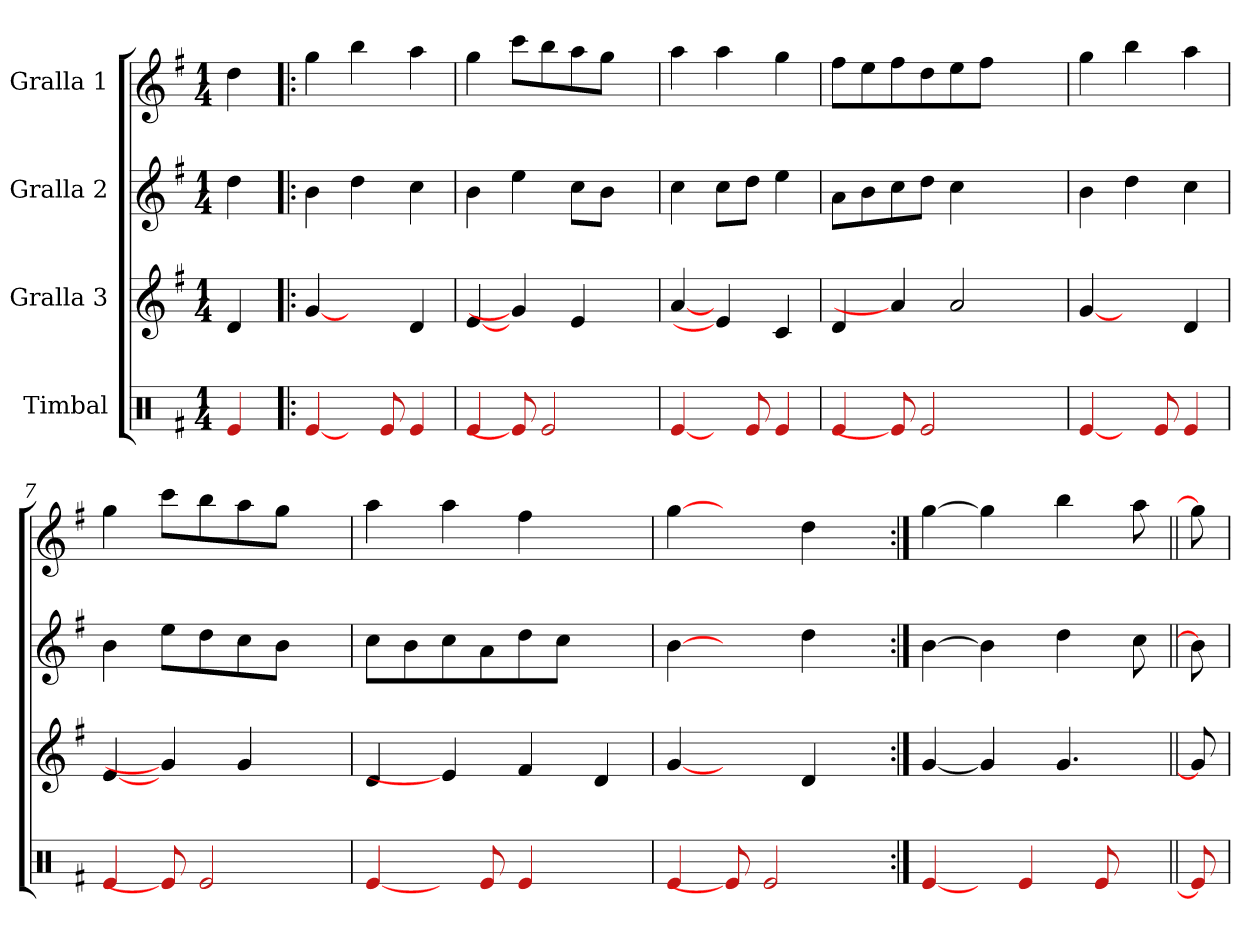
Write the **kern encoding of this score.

**kern	**kern	**kern	**kern
*part4	*part3	*part2	*part1
*staff4	*staff3	*staff2	*staff1
*I"Timbal	*I"Gralla 3	*I"Gralla 2	*I"Gralla 1
*clefX	*clefG2	*clefG2	*clefG2
*k[f#]	*k[f#]	*k[f#]	*k[f#]
*M1/4	*M1/4	*M1/4	*M1/4
=1	=1	=1	=1
4e/	4d/	4dd\	4dd\
=2!|:	=2!|:	=2!|:	=2!|:
[4e/	[4g/	4b\	4gg\
8ryy	4ryy	4dd\	4bb\
8e/	.	.	.
4e/	4d/	4cc\	4aa\
=3	=3	=3	=3
4e/	[4e/	4b\	4gg\
8e/]	4g/]	4ee\	8ccc\L
2e/	.	.	8bb\
.	4e/	8cc\L	8aa\
.	.	8b\J	8gg\J
.	8ryy	8ryy	8ryy
=4	=4	=4	=4
[4e/	[4a/	4cc\	4aa\
8ryy	4e/]	8cc\L	4aa\
8e/	.	8dd\J	.
4e/	4c/	4ee\	4gg\
=5	=5	=5	=5
4e/	4d/	8a\L	8ff#\L
.	.	8b\	8ee\
8e/]	4a/]	8cc\	8ff#\
2e/	.	8dd\J	8dd\
.	2a/	4cc\	8ee\
.	.	.	8ff#\J
.	.	4ryy	4ryy
8ryy	.	.	.
=6	=6	=6	=6
[4e/	[4g/	4b\	4gg\
8ryy	4ryy	4dd\	4bb\
8e/	.	.	.
4e/	4d/	4cc\	4aa\
=7	=7	=7	=7
4e/	[4e/	4b\	4gg\
8e/]	4g/]	8ee\L	8ccc\L
2e/	.	8dd\	8bb\
.	4g/	8cc\	8aa\
.	.	8b\J	8gg\J
.	8ryy	8ryy	8ryy
!!LO:LB:g=z
=8	=8	=8	=8
[4e/	4d/	8cc\L	4aa\
.	.	8b\	.
8ryy	4e/]	8cc\	4aa\
8e/	.	8a\	.
4e/	4f#/	8dd\	4ff#\
.	.	8cc\J	.
4ryy	4d/	4ryy	4ryy
=9	=9	=9	=9
4e/	[4g/	[4b\	[4gg\
8e/]	4ryy	4ryy	4ryy
2e/	.	.	.
.	4d/	4dd\	4dd\
.	8ryy	8ryy	8ryy
=10:|!	=10:|!	=10:|!	=10:|!
[4e/	[4g/	[4b\	[4gg\
8ryy	4g/]	4b\]	4gg\]
4e/	.	.	.
.	4.g/	4dd\	4bb\
8e/	.	.	.
8ryy	.	8cc\	8aa\
=11||	=11||	=11||	=11||
8e/]	8g/]	8b\]	8gg\]
=	=	=	=
*-	*-	*-	*-
